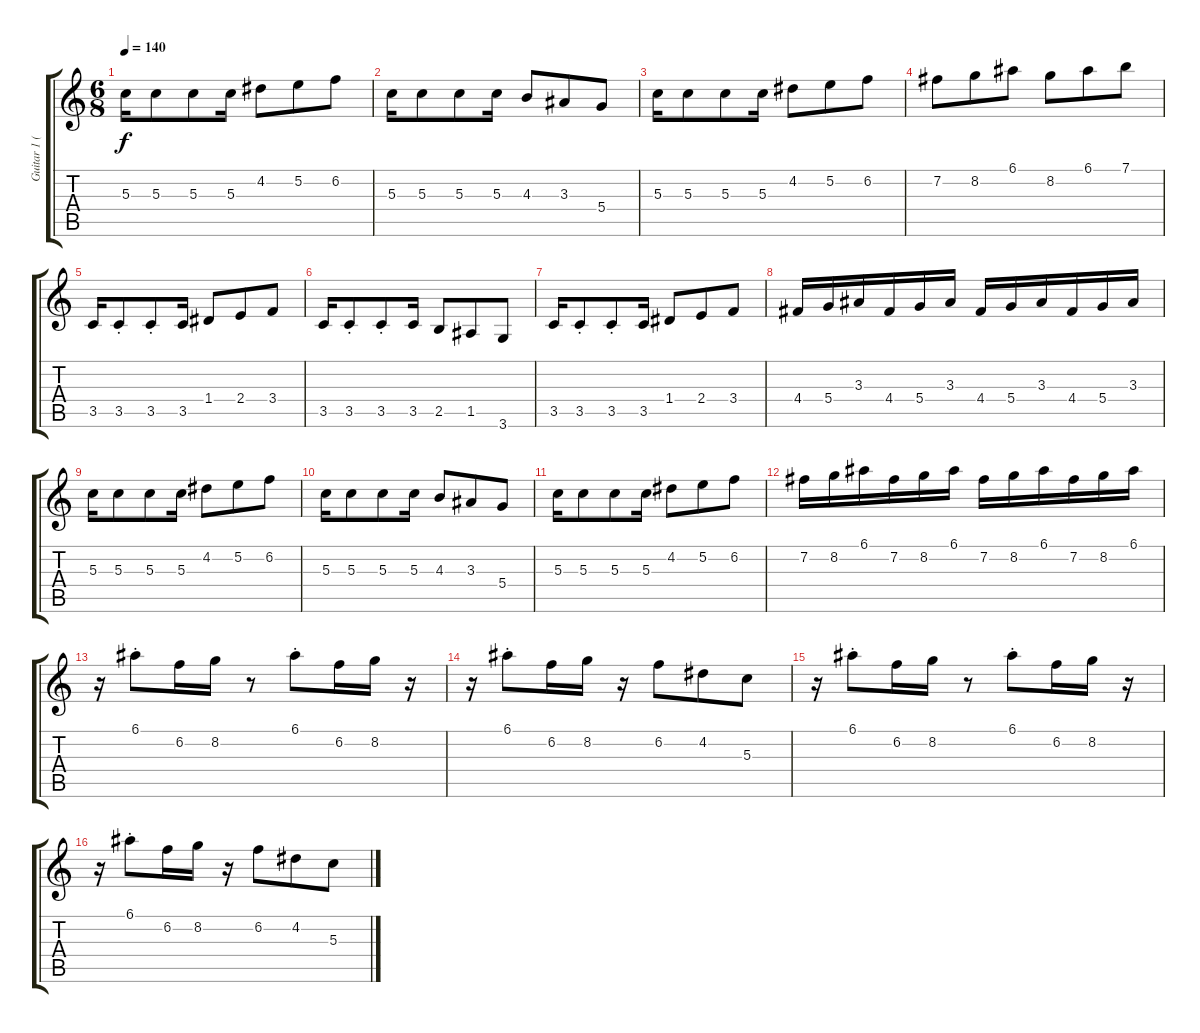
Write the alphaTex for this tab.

\track ("Guitar 1 (Fripp)" "Guitar 1 (") {instrument overdrivenguitar}
\staff {score tabs}
\tuning (E4 B3 G3 D3 A2 E2) {hide}
\ts (6 8)
\tempo 140
\clef g2
\ks c
5.3.16{dy f} 5.3.8 5.3.8 5.3.16 4.2.8 5.2.8 6.2.8 |
5.3.16 5.3.8 5.3.8 5.3.16 4.3.8 3.3.8 5.4.8 |
5.3.16 5.3.8 5.3.8 5.3.16 4.2.8 5.2.8 6.2.8 |
7.2.8 8.2.8 6.1.8 8.2.8 6.1.8 7.1.8 |
3.5.16 3.5{st}.8 3.5{st}.8 3.5.16 1.4.8 2.4.8 3.4.8 |
3.5.16 3.5{st}.8 3.5{st}.8 3.5.16 2.5.8 1.5.8 3.6.8 |
3.5.16 3.5{st}.8 3.5{st}.8 3.5.16 1.4.8 2.4.8 3.4.8 |
4.4.16 5.4.16 3.3.16 4.4.16 5.4.16 3.3.16 4.4.16 5.4.16 3.3.16 4.4.16 5.4.16 3.3.16 |
5.3.16 5.3.8 5.3.8 5.3.16 4.2.8 5.2.8 6.2.8 |
5.3.16 5.3.8 5.3.8 5.3.16 4.3.8 3.3.8 5.4.8 |
5.3.16 5.3.8 5.3.8 5.3.16 4.2.8 5.2.8 6.2.8 |
7.2.16 8.2.16 6.1.16 7.2.16 8.2.16 6.1.16 7.2.16 8.2.16 6.1.16 7.2.16 8.2.16 6.1.16 |
r.16 6.1{st}.8 6.2.16 8.2.16 r.8 6.1{st}.8 6.2.16 8.2.16 r.16 |
r.16 6.1{st}.8 6.2.16 8.2.16 r.16 6.2.8 4.2.8 5.3.8 |
r.16 6.1{st}.8 6.2.16 8.2.16 r.8 6.1{st}.8 6.2.16 8.2.16 r.16 |
r.16 6.1{st}.8 6.2.16 8.2.16 r.16 6.2.8 4.2.8 5.3.8
